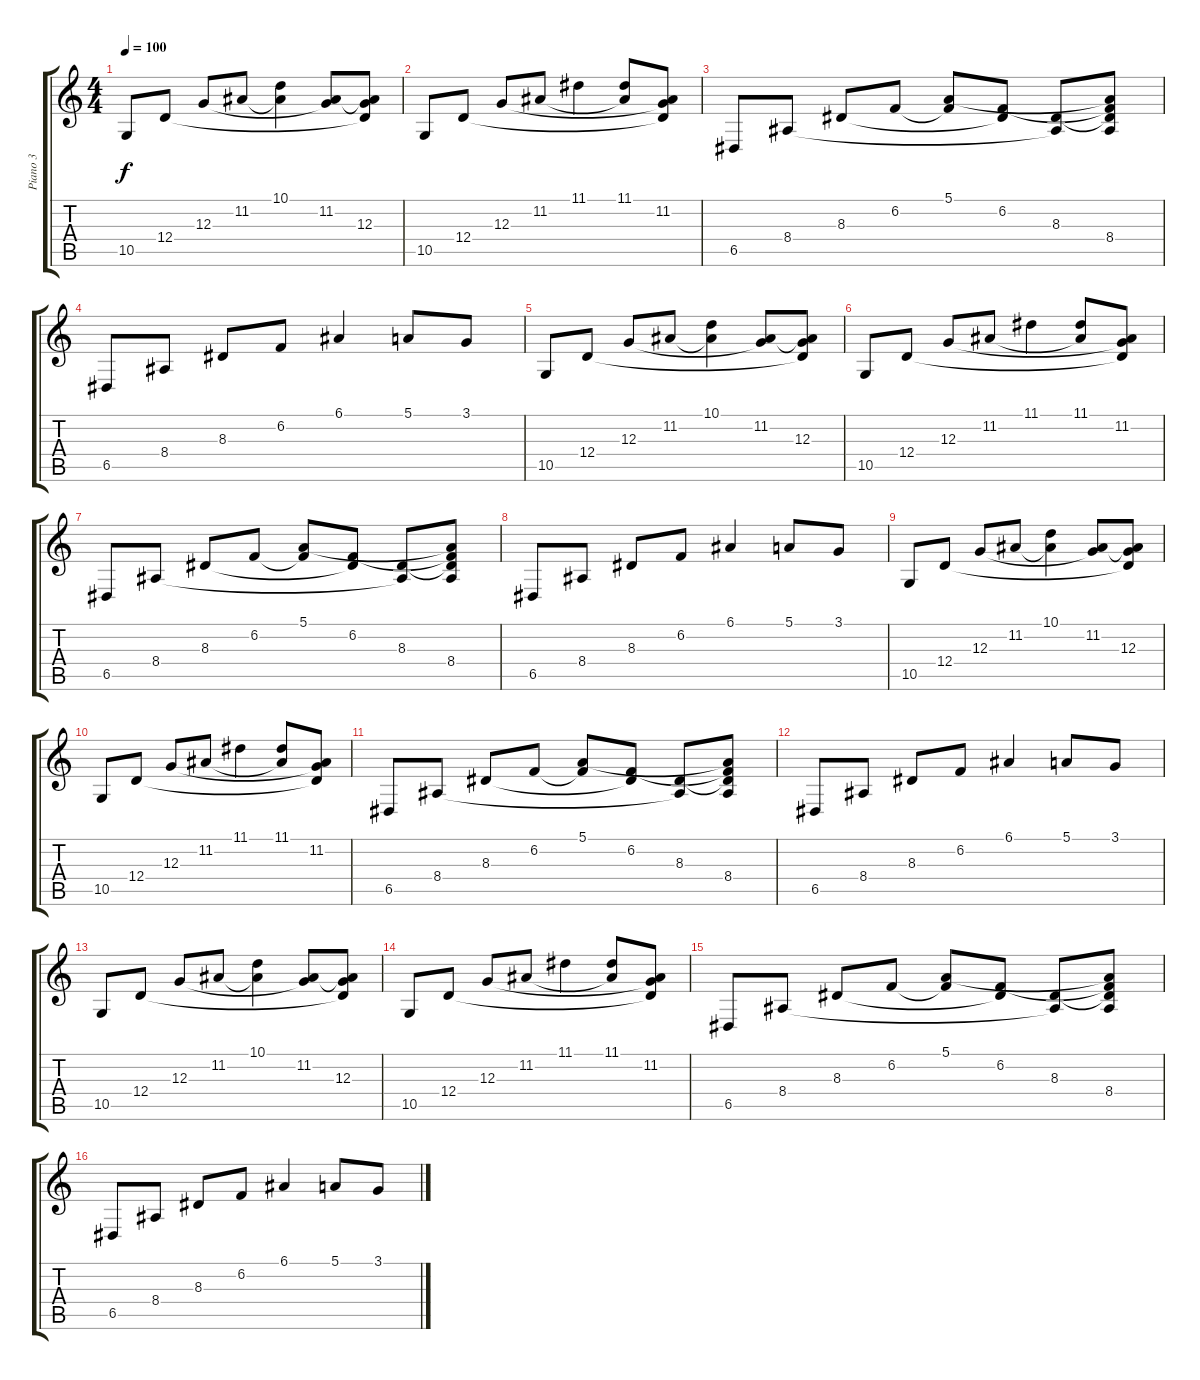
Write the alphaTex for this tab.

\track ("Piano 3" "Piano 3") {instrument acousticgrandpiano}
\staff {score tabs}
\tuning (E4 B3 G3 D3 A2 E2) {hide}
\ts (4 4)
\tempo 100
\clef g2
\ks c
10.5.8{dy f} 12.4.8 12.3.8 11.2.8 (10.1 11.2{t}).4 (11.2 12.3{t}).8 (11.2{t} 12.3 12.4{t}).8 |
10.5.8 12.4.8 12.3.8 11.2.8 11.1.4 (11.1 11.2{t}).8 (11.2 12.3{t} 12.4{t}).8 |
6.5.8 8.4.8 8.3.8 6.2.8 (5.1 6.2{t}).8 (6.2 8.3{t}).8 (8.3 8.4{t}).8 (5.1{t} 6.2{t} 8.3{t} 8.4).8 |
6.5.8 8.4.8 8.3.8 6.2.8 6.1.4 5.1.8 3.1.8 |
10.5.8 12.4.8 12.3.8 11.2.8 (10.1 11.2{t}).4 (11.2 12.3{t}).8 (11.2{t} 12.3 12.4{t}).8 |
10.5.8 12.4.8 12.3.8 11.2.8 11.1.4 (11.1 11.2{t}).8 (11.2 12.3{t} 12.4{t}).8 |
6.5.8 8.4.8 8.3.8 6.2.8 (5.1 6.2{t}).8 (6.2 8.3{t}).8 (8.3 8.4{t}).8 (5.1{t} 6.2{t} 8.3{t} 8.4).8 |
6.5.8 8.4.8 8.3.8 6.2.8 6.1.4 5.1.8 3.1.8 |
10.5.8 12.4.8 12.3.8 11.2.8 (10.1 11.2{t}).4 (11.2 12.3{t}).8 (11.2{t} 12.3 12.4{t}).8 |
10.5.8 12.4.8 12.3.8 11.2.8 11.1.4 (11.1 11.2{t}).8 (11.2 12.3{t} 12.4{t}).8 |
6.5.8 8.4.8 8.3.8 6.2.8 (5.1 6.2{t}).8 (6.2 8.3{t}).8 (8.3 8.4{t}).8 (5.1{t} 6.2{t} 8.3{t} 8.4).8 |
6.5.8 8.4.8 8.3.8 6.2.8 6.1.4 5.1.8 3.1.8 |
10.5.8 12.4.8 12.3.8 11.2.8 (10.1 11.2{t}).4 (11.2 12.3{t}).8 (11.2{t} 12.3 12.4{t}).8 |
10.5.8 12.4.8 12.3.8 11.2.8 11.1.4 (11.1 11.2{t}).8 (11.2 12.3{t} 12.4{t}).8 |
6.5.8 8.4.8 8.3.8 6.2.8 (5.1 6.2{t}).8 (6.2 8.3{t}).8 (8.3 8.4{t}).8 (5.1{t} 6.2{t} 8.3{t} 8.4).8 |
6.5.8 8.4.8 8.3.8 6.2.8 6.1.4 5.1.8 3.1.8
